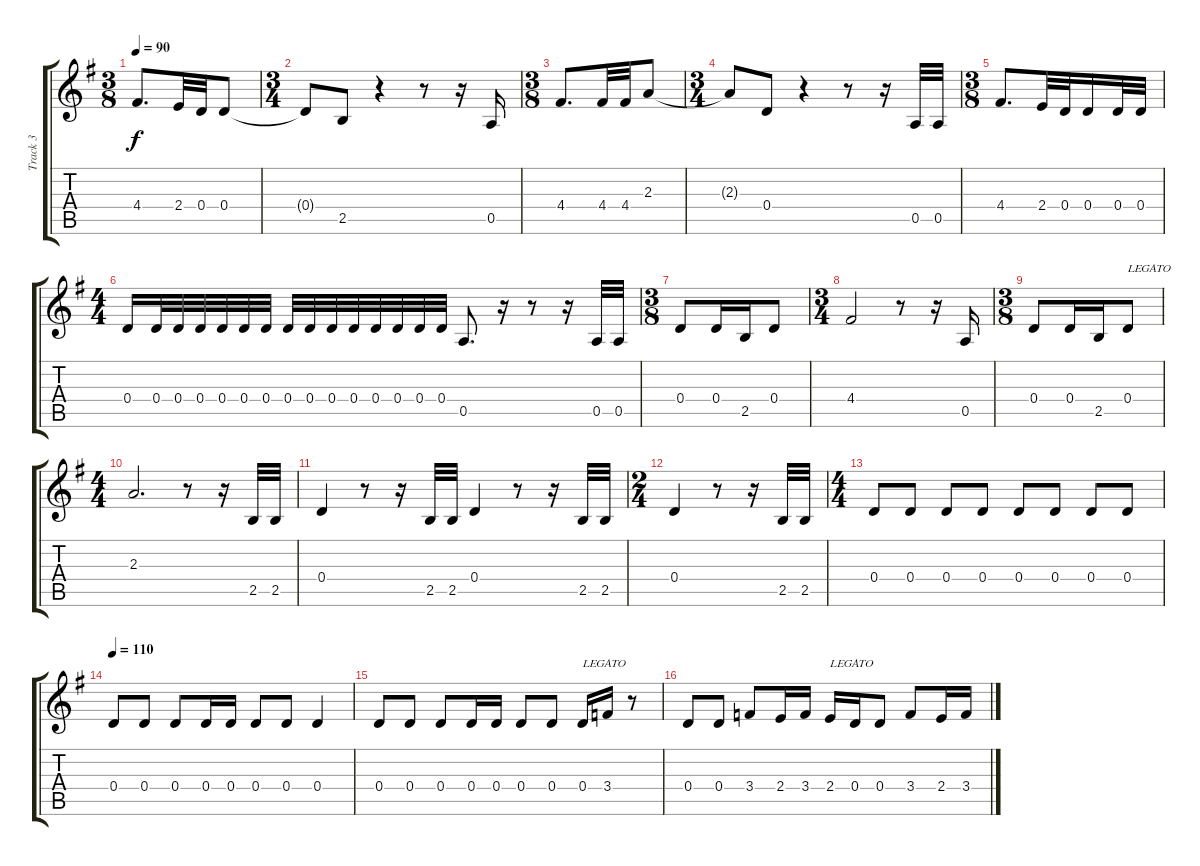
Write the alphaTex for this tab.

\track ("Track 3" "Track 3") {instrument flute}
\staff {score tabs}
\tuning (E5 B4 G4 D4 A3 E3) {hide}
\ts (3 8)
\tempo 90
\clef g2
\ks g
4.4.8{d dy f} 2.4.32 0.4.32 0.4.8 |
\ts (3 4)
0.4{t}.8 2.5.8 r.4 r.8 r.16 0.5.16 |
\ts (3 8)
4.4.8{d} 4.4.32 4.4.32 2.3.8 |
\ts (3 4)
2.3{t}.8 0.4.8 r.4 r.8 r.16 0.5.32 0.5.32 |
\ts (3 8)
4.4.8{d} 2.4.32 0.4.32 0.4.16 0.4.32 0.4.32 |
\ts (4 4)
0.4.16 0.4.32 0.4.32 0.4.32 0.4.32 0.4.32 0.4.32 0.4.32 0.4.32 0.4.32 0.4.32 0.4.32 0.4.32 0.4.32 0.4.32 0.5.8{d} r.16 r.8 r.16 0.5.32 0.5.32 |
\ts (3 8)
0.4.8 0.4.16 2.5.16 0.4.8 |
\ts (3 4)
4.4.2 r.8 r.16 0.5.16 |
\ts (3 8)
0.4.8 0.4.16 2.5.16 0.4.8{txt "LEGATO"} |
\ts (4 4)
2.3.2{d} r.8 r.16 2.5.32 2.5.32 |
0.4.4 r.8 r.16 2.5.32 2.5.32 0.4.4 r.8 r.16 2.5.32 2.5.32 |
\ts (2 4)
0.4.4 r.8 r.16 2.5.32 2.5.32 |
\ts (4 4)
0.4.8 0.4.8 0.4.8 0.4.8 0.4.8 0.4.8 0.4.8 0.4.8 |
\tempo 110
0.4.8 0.4.8 0.4.8 0.4.16 0.4.16 0.4.8 0.4.8 0.4.4 |
0.4.8 0.4.8 0.4.8 0.4.16 0.4.16 0.4.8 0.4.8 0.4.16{txt "LEGATO"} 3.4.16 r.8 |
0.4.8 0.4.8 3.4.8 2.4.16 3.4.16 2.4.16{txt "LEGATO"} 0.4.16 0.4.8 3.4.8 2.4.16 3.4.16
